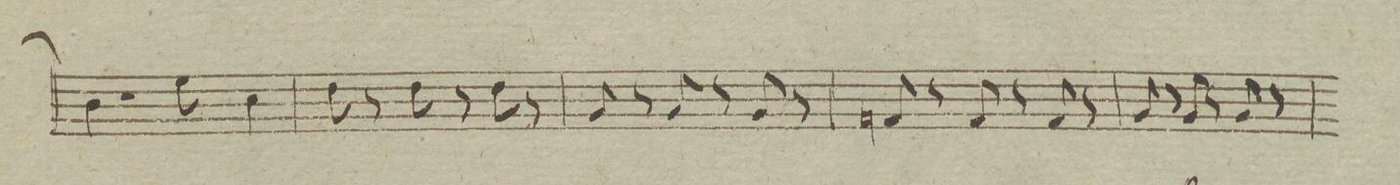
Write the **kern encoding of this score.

**kern	**dynam
*I"Basso	*
*clefF4	*
*k[b-e-a-]	*
*M3/4	*
4.D\)	.
8G\	.
4E-\	.
=28	=28
8F\	.
8r	.
8F\	.
8r	.
8F\	.
8r	.
=29	=29
8BB-/	.
8r	.
8BB-/	.
8r	.
8BB-/	.
8r	.
=30	=30
8AAn/	.
8r	.
8AA/	.
8r	.
8AA/	.
8r	.
=31	=31
8BB-/	.
8r	.
8BB-/	.
8r	.
8BB-/	.
8r	.
=32	=32
*-	*-
